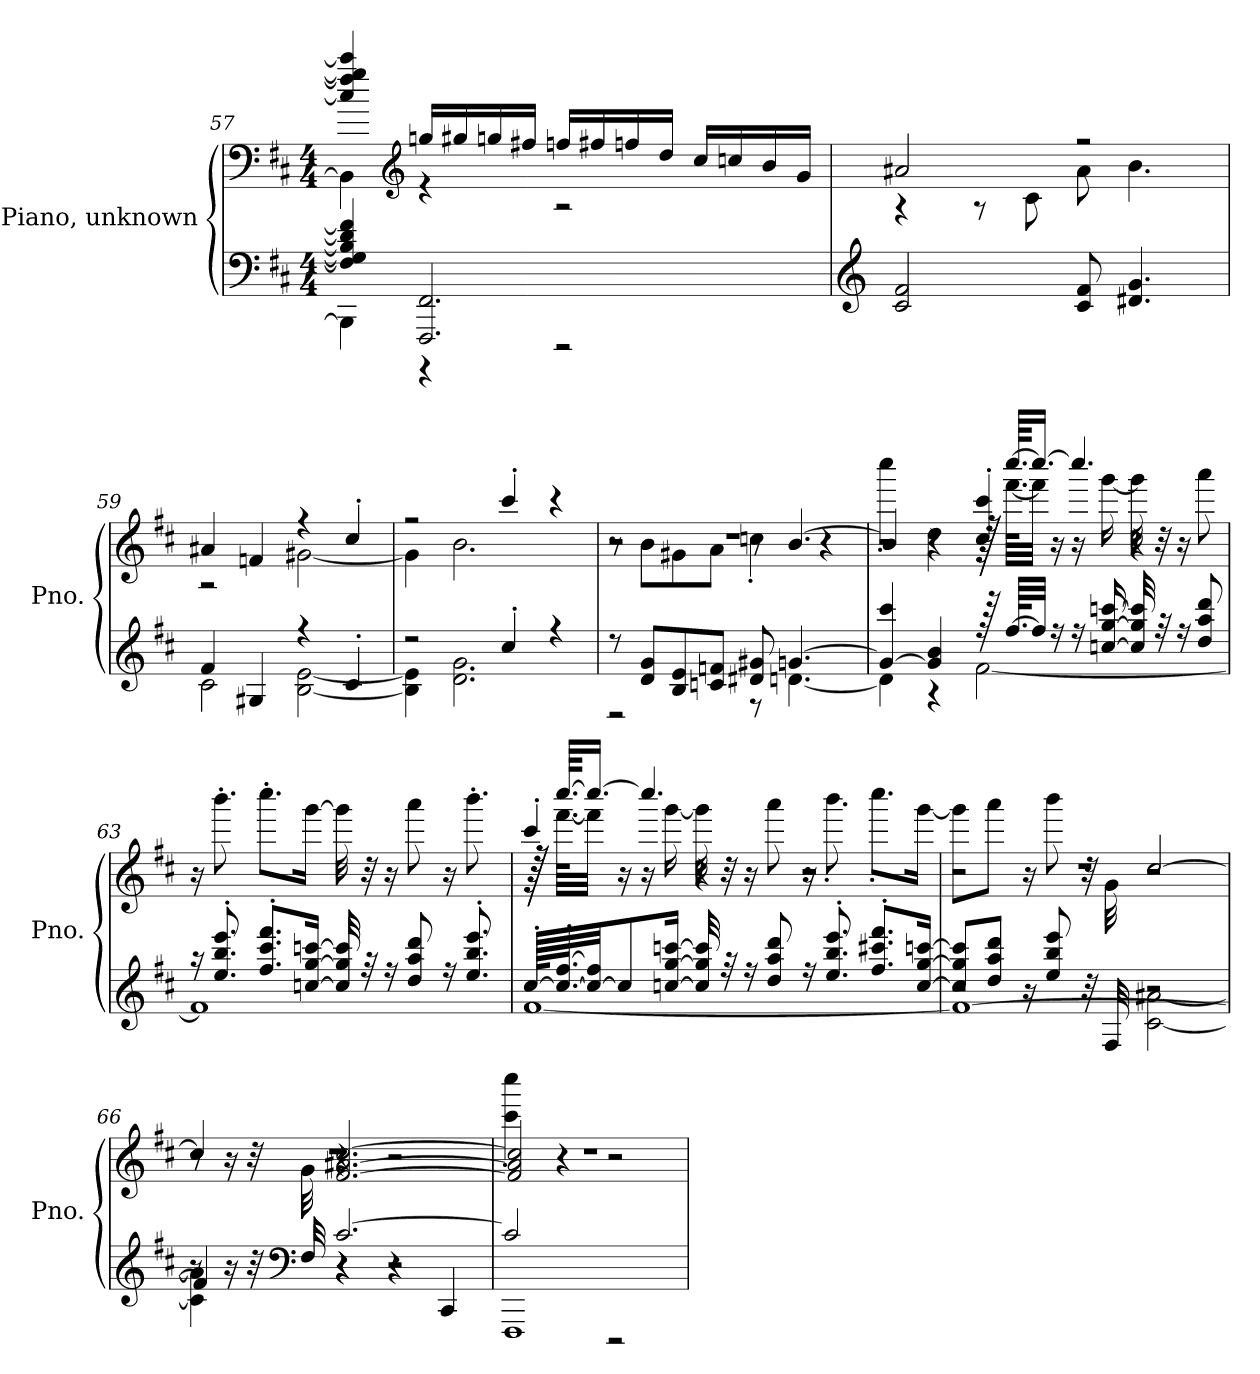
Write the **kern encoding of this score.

**kern	**kern
*part1	*part1
*staff2	*staff1
*I"Piano, unknown	*
*I'Pno.	*
*clefF4	*clefF4
*k[f#c#]	*k[f#c#]
*M4/4	*M4/4
=57	=57
*^	*^
4F/] 4G#/] 4B/] 4d/] 4f/]	4BBB\]	4cc#/] 4ff/] 4gg#/] 4ccc#/]	4BB\]
*	*	*clefG2	*
2.FFF#/ 2.FF#/	4r	16ggn/LL	4r
.	.	16gg#X/	.
.	.	16ggn/	.
.	.	16ff#X/JJ	.
.	2r	16ffn/LL	2r
.	.	16ff#X/	.
.	.	16ffn/	.
.	.	16dd/JJ	.
.	.	16cc#/LL	.
.	.	16ccn/	.
.	.	16b/	.
.	.	16g/JJ	.
*v	*v	*	*
!!LO:LB:g=z	!!
=58	=58	=58
*clefG2	*	*
2c#/ 2f#/	2a#X/	4r
.	.	8r
.	.	8c#\
8c#/ 8f#/	2r	8a#\
4.d#X/ 4.g/	.	4.b\
=59	=59	=59
*^	*	*
4f#/	2c#\	4a#X/	2r
4G#X/	.	4fn/	.
4r	[2B\ [2e\	4r	[2g#X\
4c#'/	.	4cc#'/	.
=60	=60	=60	=60
2r	4B\] 4e\]	2r	4g#\]
.	2.d\ 2.g\	.	2.b\
4cc#'/	.	4ccc#'/	.
4r	.	4r	.
=61	=61	=61	=61
*	*	*	*^
8r	2r	1r	8r	2r
8d/ 8g/L	.	.	8b\L	.
8B/ 8e/	.	.	8g#X\	.
8cn/ 8fn/J	.	.	8a\J	.
8d#X/ 8g#X/	8r	.	4ccn'\	8r
[4.gn/	[4.dn\	.	.	[4.b/
.	.	.	4r	.
!!LO:PB:g=z	!!	!!
=62	=62	=62	=62	=62
4g/_ 4ccc#/	4d\]	2r	4cccc#'\	4b/]
4g/] 4b/	4r	.	4dd\	4r
128r	[2f#\	128r	128r	4cc#/' 4ccc#/'
[64.ff#/KLLL	.	[64.cccc#/KKLL	[64.fff#\KLLL	.
32ff#/JJJ]	.	16.cccc#/JJ_	32fff#\JJJ]	.
16r	.	.	16r	.
16r	.	4.cccc#/]	16r	.
[16ccn/ [16gg/ [16cccn/	.	.	[16ggg\	.
32cc/] 32gg/] 32ccc/]	.	.	32ggg\]	4r
32r	.	.	32r	.
16r	.	.	16r	.
8dd/ 8aa/ 8ddd/	.	.	8aaa\	.
*	*	*v	*v	*v
=63	=63	=63
16r	1f#]	16r
8.ee/' 8.bb/' 8.eee/'	.	8.bbb'\
8.ff#/' 8.ccc#/' 8.fff#/'L	.	8.cccc#'\L
[16ccn/ [16gg/ [16cccn/Jk	.	[16ggg\Jk
32cc/] 32gg/] 32ccc/]	.	32ggg\]
32r	.	32r
16r	.	16r
8dd/ 8aa/ 8ddd/	.	8aaa\
16r	.	16r
8.ee/' 8.bb/' 8.eee/'	.	8.bbb'\
!!LO:LB:g=z
=64	=64	=64
*	*	*^
*	*	*	*^
[128cc#'/KLLLL	[1f#	128r	128r	4ccc#'/
64.cc#/_' [64.ff#/'J	.	[64.cccc#/KKLL	[64.fff#\KLLL	.
32cc#/_ 32ff#/]JJ	.	16.cccc#/JJ_	32fff#\JJJ]	.
8cc#/]	.	.	16r	.
.	.	4.cccc#/]	16r	.
[16ccn/ [16gg/ [16cccn/Jk	.	.	[16ggg\	.
32cc/] 32gg/] 32ccc/]	.	.	32ggg\]	4r
32r	.	.	32r	.
16r	.	.	16r	.
8dd/ 8aa/ 8ddd/	.	.	8aaa\	.
16r	.	2r	16r	2r
8.ee/' 8.bb/' 8.eee/'	.	.	8.bbb'\	.
8.ff#/' 8.ccc#X/' 8.fff#/'L	.	.	8.cccc#'\L	.
[16cc/ [16gg/ [16cccn/Jk	.	.	[16ggg\Jk	.
=65	=65	=65	=65	=65
*	*^	*	*	*
8cc/] 8gg/] 8ccc/]L	2r	1f#_	1r	8ggg\L]	2r
8dd/ 8aa/ 8ddd/J	.	.	.	8aaa\J	.
16r	.	.	.	16r	.
8ee/ 8bb/ 8eee/	.	.	.	8bbb\	.
32r	.	.	.	32r	.
32F#/	.	.	.	32g\	.
2r	[2c#\ [2a#X\	.	.	2r	[2cc#/
=66	=66	=66	=66	=66	=66
8r	4c#\] 4a#\]	4f#/]	1r	8r	4cc#/]
16r	.	.	.	16r	.
32r	.	.	.	32r	.
*clefF4	*	*	*	*	*
32F#/	.	.	.	32g\	.
4r	4r	[2.c#/	.	4r	[2.f#/ [2.a#X/ [2.cc#/
4r	2r	.	.	2r	.
4CC#/	.	.	.	.	.
*	*v	*v	*	*	*
!!LO:LB:g=z	!!	!!
=67	=67	=67	=67	=67
1FFF#	2c#/]	1r	4ccc#\' 4cccc#\'	2f#/] 2a#/] 2cc#/]
.	.	.	4r	.
.	2r	.	2r	2r
*v	*v	*	*	*
*	*v	*v	*v
=	=
*-	*-
